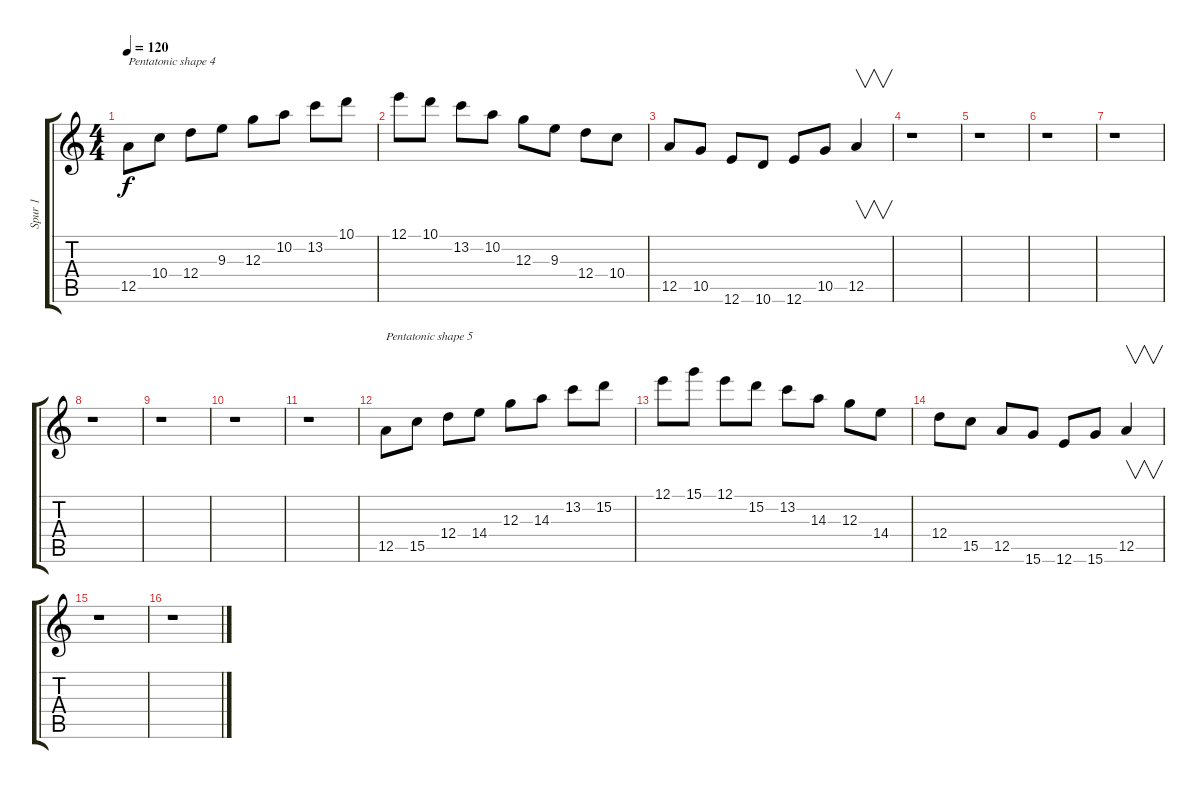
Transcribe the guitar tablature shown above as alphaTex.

\track ("Spur 1" "Spur 1") {instrument acousticguitarnylon}
\staff {score tabs}
\tuning (E4 B3 G3 D3 A2 E2) {hide}
\ts (4 4)
\tempo 120
\clef g2
\ks c
12.5.8{txt "Pentatonic shape 4" dy f} 10.4.8 12.4.8 9.3.8 12.3.8 10.2.8 13.2.8 10.1.8 |
12.1.8 10.1.8 13.2.8 10.2.8 12.3.8 9.3.8 12.4.8 10.4.8 |
12.5.8 10.5.8 12.6.8 10.6.8 12.6.8 10.5.8 12.5.4{v} |
r.1 |
r.1 |
r.1 |
r.1 |
r.1 |
r.1 |
r.1 |
r.1 |
12.5.8{txt "Pentatonic shape 5"} 15.5.8 12.4.8 14.4.8 12.3.8 14.3.8 13.2.8 15.2.8 |
12.1.8 15.1.8 12.1.8 15.2.8 13.2.8 14.3.8 12.3.8 14.4.8 |
12.4.8 15.5.8 12.5.8 15.6.8 12.6.8 15.6.8 12.5.4{v} |
r.1 |
r.1
